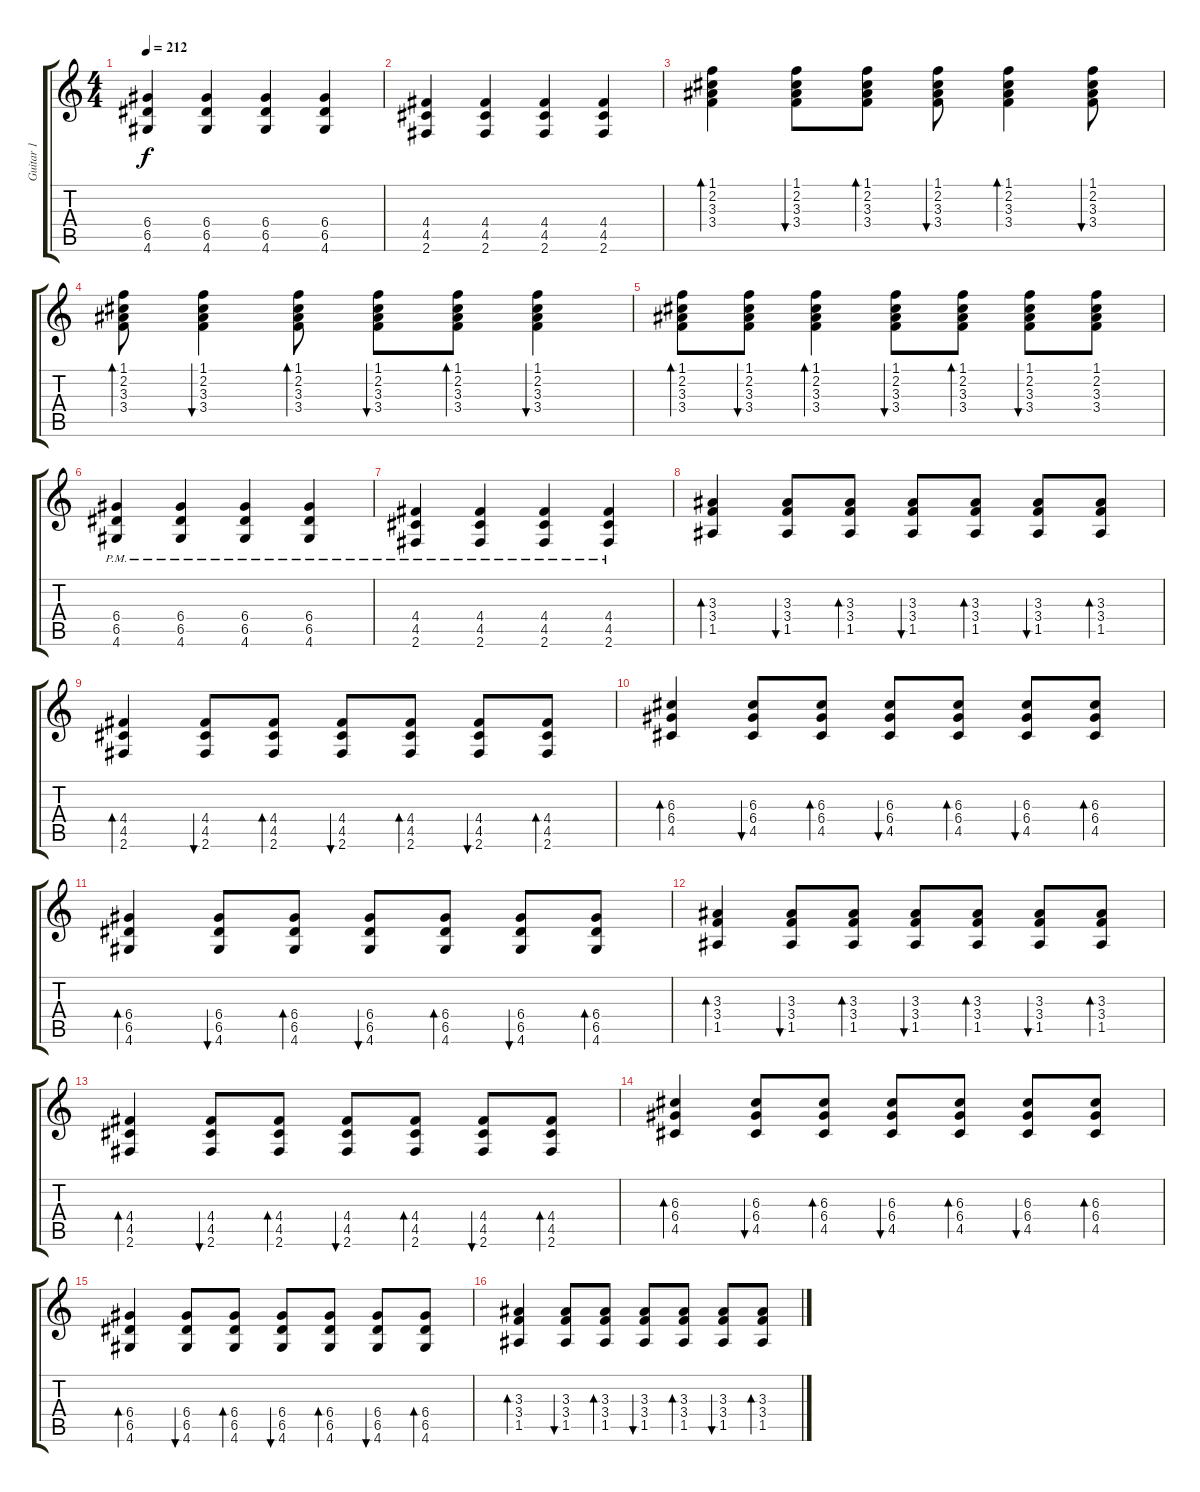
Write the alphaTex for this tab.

\track ("Guitar 1" "Guitar 1") {instrument distortionguitar}
\staff {score tabs}
\tuning (E4 B3 G3 D3 A2 E2) {hide}
\ts (4 4)
\tempo 212
\clef g2
\ks c
(6.4 6.5 4.6).4{dy f instrument electricguitarclean} (6.4 6.5 4.6).4 (6.4 6.5 4.6).4 (6.4 6.5 4.6).4 |
(4.4 4.5 2.6).4{instrument electricguitarclean} (4.4 4.5 2.6).4 (4.4 4.5 2.6).4 (4.4 4.5 2.6).4 |
(1.1 2.2 3.3 3.4).4{bd 120 instrument electricguitarclean} (1.1 2.2 3.3 3.4).8{bu 120} (1.1 2.2 3.3 3.4).8{bd 120} (1.1 2.2 3.3 3.4).8{bu 120} (1.1 2.2 3.3 3.4).4{bd 120} (1.1 2.2 3.3 3.4).8{bu 120} |
(1.1 2.2 3.3 3.4).8{bd 120 instrument electricguitarclean} (1.1 2.2 3.3 3.4).4{bu 120} (1.1 2.2 3.3 3.4).8{bd 120} (1.1 2.2 3.3 3.4).8{bu 120} (1.1 2.2 3.3 3.4).8{bd 120} (1.1 2.2 3.3 3.4).4{bu 120} |
(1.1 2.2 3.3 3.4).8{bd 120 instrument electricguitarclean} (1.1 2.2 3.3 3.4).8{bu 120} (1.1 2.2 3.3 3.4).4{bd 120} (1.1 2.2 3.3 3.4).8{bu 120} (1.1 2.2 3.3 3.4).8{bd 120} (1.1 2.2 3.3 3.4).8{bu 120} (1.1 2.2 3.3 3.4).8 |
(6.4 6.5{pm} 4.6).4{instrument electricguitarmuted} (6.4 6.5{pm} 4.6).4 (6.4 6.5{pm} 4.6).4 (6.4 6.5{pm} 4.6).4 |
(4.4 4.5{pm} 2.6).4{instrument electricguitarmuted} (4.4 4.5{pm} 2.6).4 (4.4 4.5{pm} 2.6).4 (4.4 4.5{pm} 2.6).4 |
(3.3 3.4 1.5).4{bd 120 instrument distortionguitar} (3.3 3.4 1.5).8{bu 120} (3.3 3.4 1.5).8{bd 120} (3.3 3.4 1.5).8{bu 120} (3.3 3.4 1.5).8{bd 120} (3.3 3.4 1.5).8{bu 120} (3.3 3.4 1.5).8{bd 120} |
(4.4 4.5 2.6).4{bd 60} (4.4 4.5 2.6).8{bu 60} (4.4 4.5 2.6).8{bd 120} (4.4 4.5 2.6).8{bu 120} (4.4 4.5 2.6).8{bd 120} (4.4 4.5 2.6).8{bu 120} (4.4 4.5 2.6).8{bd 120} |
(6.3 6.4 4.5).4{bd 60} (6.3 6.4 4.5).8{bu 60} (6.3 6.4 4.5).8{bd 60} (6.3 6.4 4.5).8{bu 60} (6.3 6.4 4.5).8{bd 60} (6.3 6.4 4.5).8{bu 60} (6.3 6.4 4.5).8{bd 60} |
(6.4 6.5 4.6).4{bd 60} (6.4 6.5 4.6).8{bu 60} (6.4 6.5 4.6).8{bd 60} (6.4 6.5 4.6).8{bu 60} (6.4 6.5 4.6).8{bd 60} (6.4 6.5 4.6).8{bu 60} (6.4 6.5 4.6).8{bd 60} |
(3.3 3.4 1.5).4{bd 120} (3.3 3.4 1.5).8{bu 120} (3.3 3.4 1.5).8{bd 120} (3.3 3.4 1.5).8{bu 120} (3.3 3.4 1.5).8{bd 120} (3.3 3.4 1.5).8{bu 120} (3.3 3.4 1.5).8{bd 120} |
(4.4 4.5 2.6).4{bd 120} (4.4 4.5 2.6).8{bu 120} (4.4 4.5 2.6).8{bd 120} (4.4 4.5 2.6).8{bu 120} (4.4 4.5 2.6).8{bd 120} (4.4 4.5 2.6).8{bu 120} (4.4 4.5 2.6).8{bd 120} |
(6.3 6.4 4.5).4{bd 60} (6.3 6.4 4.5).8{bu 60} (6.3 6.4 4.5).8{bd 60} (6.3 6.4 4.5).8{bu 60} (6.3 6.4 4.5).8{bd 60} (6.3 6.4 4.5).8{bu 60} (6.3 6.4 4.5).8{bd 60} |
(6.4 6.5 4.6).4{bd 60} (6.4 6.5 4.6).8{bu 60} (6.4 6.5 4.6).8{bd 60} (6.4 6.5 4.6).8{bu 60} (6.4 6.5 4.6).8{bd 60} (6.4 6.5 4.6).8{bu 60} (6.4 6.5 4.6).8{bd 60} |
(3.3 3.4 1.5).4{bd 60} (3.3 3.4 1.5).8{bu 60} (3.3 3.4 1.5).8{bd 60} (3.3 3.4 1.5).8{bu 60} (3.3 3.4 1.5).8{bd 60} (3.3 3.4 1.5).8{bu 60} (3.3 3.4 1.5).8{bd 60}
